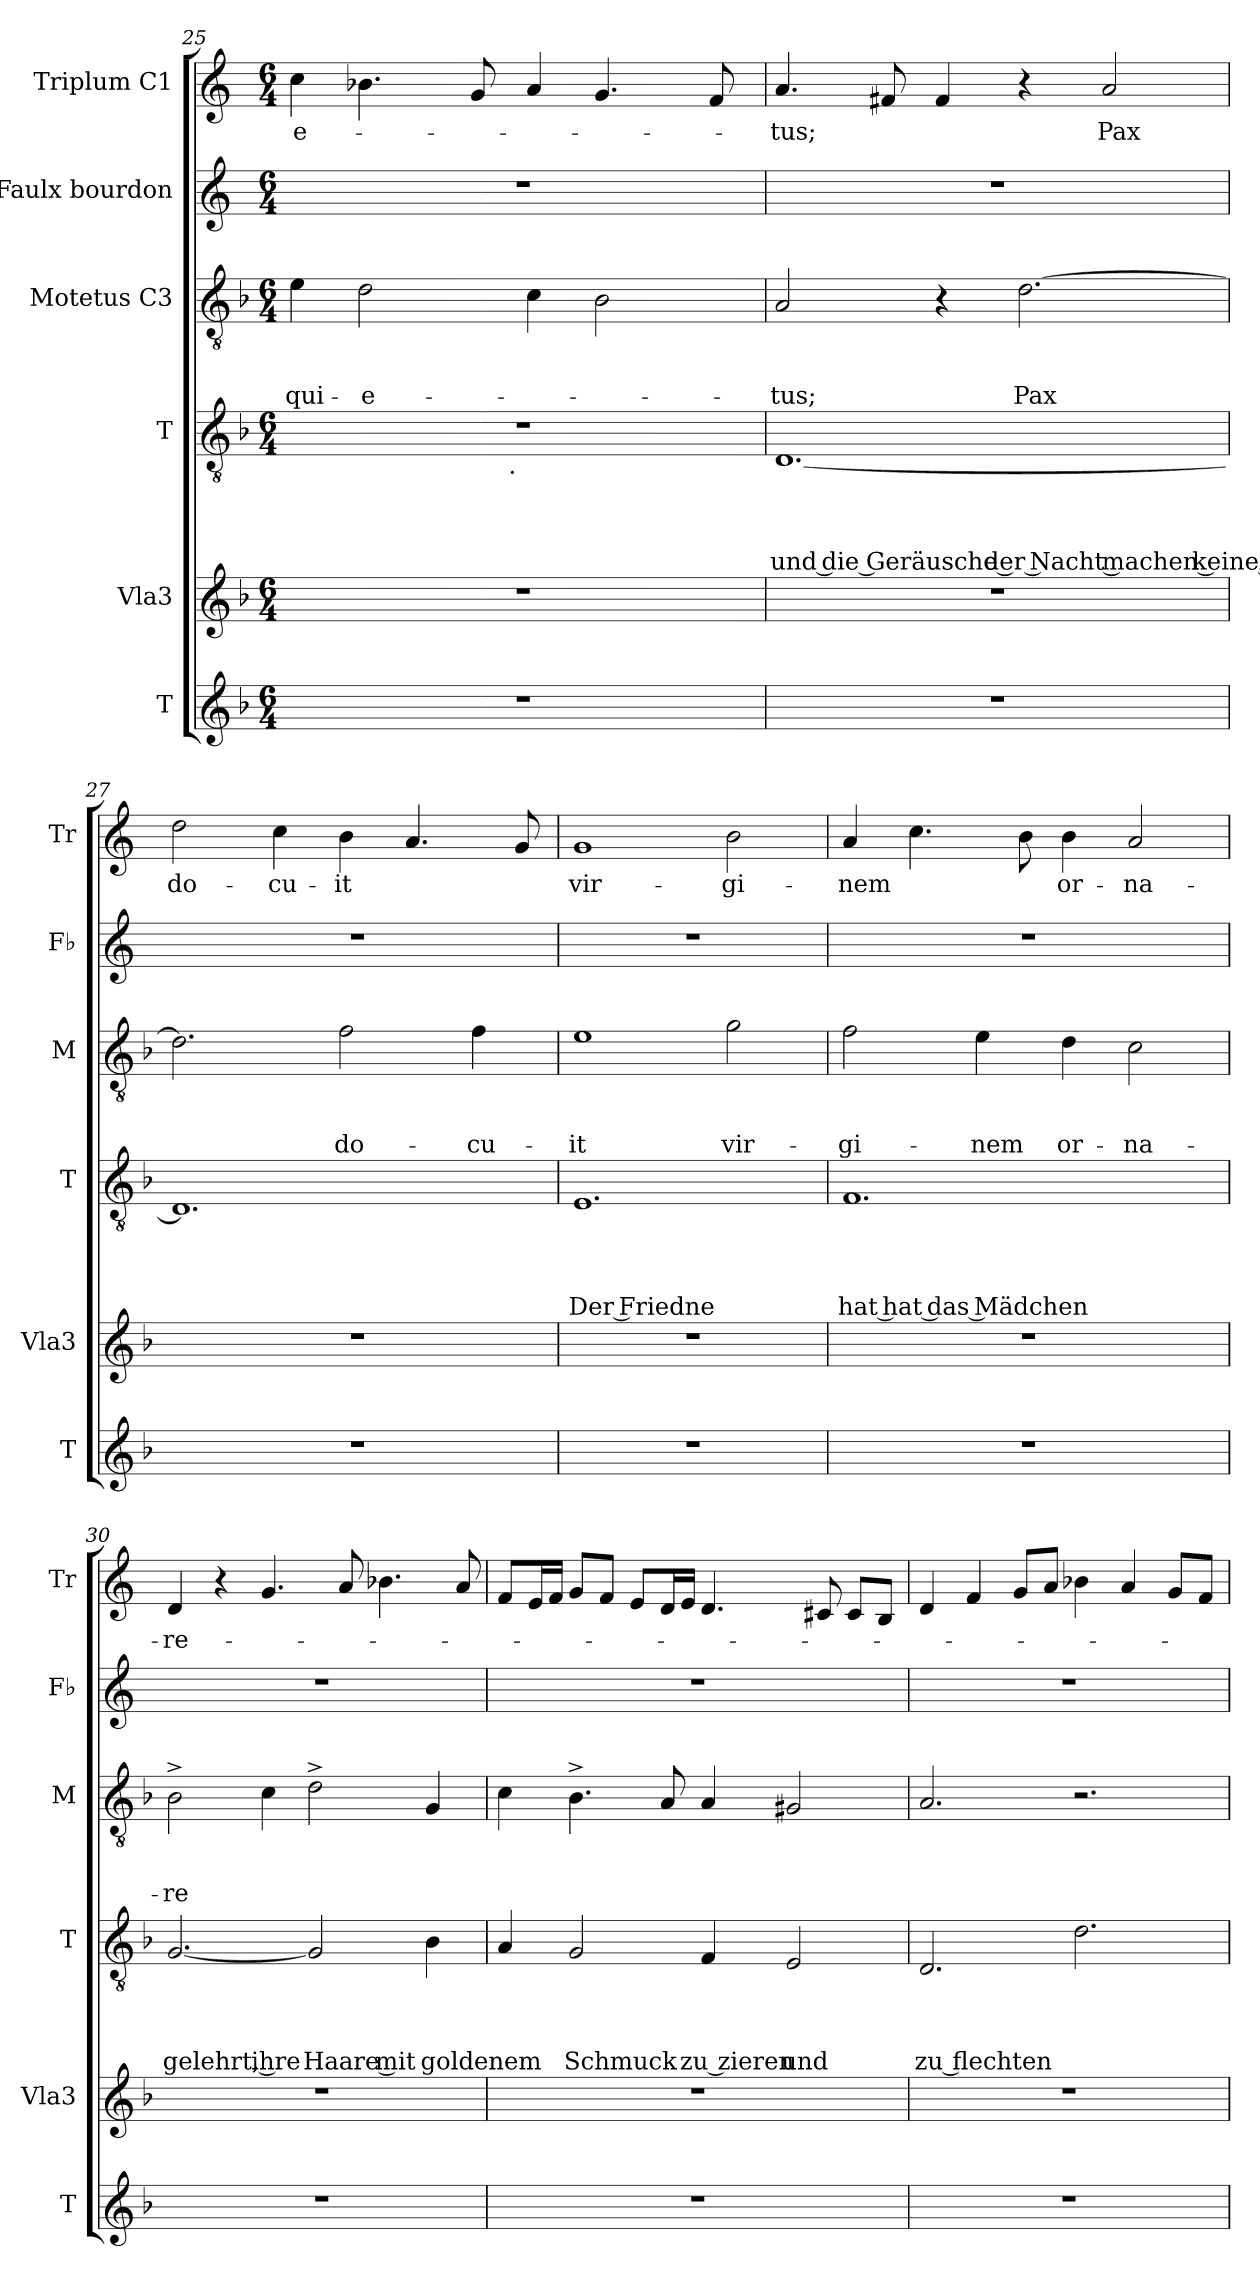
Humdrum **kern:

**kern	**kern	**kern	**text	**text	**text	**text	**kern	**text	**text	**text	**kern	**kern	**text
*part6	*part5	*part4	*part4	*part4	*part4	*part4	*part3	*part3	*part3	*part3	*part2	*part1	*part1
*staff6	*staff5	*staff4	*staff4	*staff4	*staff4	*staff4	*staff3	*staff3	*staff3	*staff3	*staff2	*staff1	*staff1
*I"T	*I"Vla3	*I"T	*	*	*	*	*I"Motetus C3	*	*	*	*I"Faulx bourdon	*I"Triplum C1	*
*I'T	*I'Vla3	*I'T	*	*	*	*	*I'M	*	*	*	*I'Fb	*I'Tr	*
*clefG2	*clefG2	*clefGv2	*	*	*	*	*clefGv2	*	*	*	*clefG2	*clefG2	*
*	*	*	*	*	*	*	*	*	*	*	*ITrd-3c-5	*ITrd-3c-5	*
*k[b-]	*k[b-]	*k[b-]	*	*	*	*	*k[b-]	*	*	*	*k[b-]	*k[b-]	*
*F:	*F:	*F:	*	*	*	*	*F:	*	*	*	*F:	*F:	*
*M6/4	*M6/4	*M6/4	*	*	*	*	*M6/4	*	*	*	*M6/4	*M6/4	*
=25	=25	=25	=25	=25	=25	=25	=25	=25	=25	=25	=25	=25	=25
!	!	!	!	!	!	!	!	!	!	!LO:LY:b	!	!	!LO:LY:b
*	*	*^	*	*	*	*	*	*	*	*	*	*	*
1.r	1.r	1.r	2ryy	.	.	.	.	4e\	.	.	qui-	1.r	4ff\	-e-
!	!	!	!	!	!	!	!	!	!	!	!LO:LY:b	!	!	!
.	.	.	.	.	.	.	.	2d\	.	.	-e-	.	4.ee-X\	.
.	.	.	8..ryy	.	.	.	.	.	.	.	.	.	.	.
.	.	.	.	.	.	.	.	.	.	.	.	.	8cc/	.
!	!	!	!LO:TX:b:t=.	!	!	!	!	!	!	!	!	!	!	!
.	.	.	2ryy	.	.	.	.	.	.	.	.	.	.	.
.	.	.	.	.	.	.	.	4c\	.	.	.	.	4dd/	.
.	.	.	.	.	.	.	.	2B-\	.	.	.	.	4.cc/	.
.	.	.	4ryy	.	.	.	.	.	.	.	.	.	.	.
.	.	.	.	.	.	.	.	.	.	.	.	.	8b-/	.
.	.	.	32ryy	.	.	.	.	.	.	.	.	.	.	.
=26	=26	=26	=26	=26	=26	=26	=26	=26	=26	=26	=26	=26	=26	=26
!	!	!	!	!	!	!	!LO:LY:b:rj	!	!	!	!LO:LY:b	!	!	!LO:LY:b
*	*	*v	*v	*	*	*	*	*	*	*	*	*	*	*
1.r	1.r	[<1.D	.	.	.	und die Geräusche der Nacht machen keine Angst	2A/	.	.	-tus;	1.r	4.dd/	-tus;
.	.	.	.	.	.	.	.	.	.	.	.	8bn/	.
.	.	.	.	.	.	.	4r	.	.	.	.	4b/	.
!	!	!	!	!	!	!	!	!	!	!LO:LY:b	!	!	!
.	.	.	.	.	.	.	[>2.d\	.	.	Pax	.	4r	.
!	!	!	!	!	!	!	!	!	!	!	!	!	!LO:LY:b
.	.	.	.	.	.	.	.	.	.	.	.	2dd/	Pax
=27	=27	=27	=27	=27	=27	=27	=27	=27	=27	=27	=27	=27	=27
!	!	!	!	!	!	!	!	!	!	!	!	!	!LO:LY:b
1.r	1.r	1.D]	.	.	.	.	2.d\]	.	.	.	1.r	2gg\	do-
!	!	!	!	!	!	!	!	!	!	!	!	!	!LO:LY:b
.	.	.	.	.	.	.	.	.	.	.	.	4ff\	-cu-
!	!	!	!	!	!	!	!	!	!	!LO:LY:b	!	!	!LO:LY:b
.	.	.	.	.	.	.	2f\	.	.	do-	.	4ee\	-it
.	.	.	.	.	.	.	.	.	.	.	.	4.dd/	.
!	!	!	!	!	!	!	!	!	!	!LO:LY:b	!	!	!
.	.	.	.	.	.	.	4f\	.	.	-cu-	.	.	.
.	.	.	.	.	.	.	.	.	.	.	.	8cc/	.
!!LO:LB:g=z
=28	=28	=28	=28	=28	=28	=28	=28	=28	=28	=28	=28	=28	=28
!	!	!	!	!	!	!LO:LY:b	!	!	!	!LO:LY:b	!	!	!LO:LY:b
1.r	1.r	1.E	.	.	.	Der Friedne	1e	.	.	-it	1.r	1cc	vir-
!	!	!	!	!	!	!	!	!	!	!LO:LY:b	!	!	!LO:LY:b
.	.	.	.	.	.	.	2g\	.	.	vir-	.	2ee\	-gi-
=29	=29	=29	=29	=29	=29	=29	=29	=29	=29	=29	=29	=29	=29
!	!	!	!	!	!	!LO:LY:b:rj	!	!	!	!LO:LY:b	!	!	!LO:LY:b
1.r	1.r	1.F	.	.	.	hat hat das Mädchen	2f\	.	.	-gi-	1.r	4dd/	-nem
.	.	.	.	.	.	.	.	.	.	.	.	4.ff\	.
!	!	!	!	!	!	!	!	!	!	!LO:LY:b	!	!	!
.	.	.	.	.	.	.	4e\	.	.	-nem	.	.	.
.	.	.	.	.	.	.	.	.	.	.	.	8ee\	.
!	!	!	!	!	!	!	!	!	!	!LO:LY:b	!	!	!LO:LY:b
.	.	.	.	.	.	.	4d\	.	.	or-	.	4ee\	or-
!	!	!	!	!	!	!	!	!	!	!LO:LY:b:rj	!	!	!LO:LY:b:rj
.	.	.	.	.	.	.	2c\	.	.	-na-	.	2dd/	-na-
=30	=30	=30	=30	=30	=30	=30	=30	=30	=30	=30	=30	=30	=30
!	!	!	!	!	!	!LO:LY:b	!	!	!	!LO:LY:b	!	!	!LO:LY:b
1.r	1.r	[<2.G/	.	.	.	gelehrt, ihre	2B-^>\	.	.	-re	1.r	4g/	-re-
.	.	.	.	.	.	.	.	.	.	.	.	4r	.
.	.	.	.	.	.	.	4c\	.	.	.	.	4.cc/	.
!	!	!	!	!	!	!LO:LY:b	!	!	!	!	!	!	!
.	.	2G/]	.	.	.	Haare mit	2d^>\	.	.	.	.	.	.
.	.	.	.	.	.	.	.	.	.	.	.	8dd/	.
.	.	.	.	.	.	.	.	.	.	.	.	4.ee-X\	.
!	!	!	!	!	!	!LO:LY:b	!	!	!	!	!	!	!
.	.	4B-\	.	.	.	goldenem	4G/	.	.	.	.	.	.
.	.	.	.	.	.	.	.	.	.	.	.	8dd/	.
=31	=31	=31	=31	=31	=31	=31	=31	=31	=31	=31	=31	=31	=31
1.r	1.r	4A/	.	.	.	.	4c\	.	.	.	1.r	8b-/L	.
.	.	.	.	.	.	.	.	.	.	.	.	16a/L	.
.	.	.	.	.	.	.	.	.	.	.	.	16b-/JJ	.
!	!	!	!	!	!	!LO:LY:b	!	!	!	!	!	!	!
.	.	2G/	.	.	.	Schmuck	4.B-^>\	.	.	.	.	8cc/L	.
.	.	.	.	.	.	.	.	.	.	.	.	8b-/J	.
.	.	.	.	.	.	.	.	.	.	.	.	8a/L	.
.	.	.	.	.	.	.	8A/	.	.	.	.	16g/L	.
.	.	.	.	.	.	.	.	.	.	.	.	16a/JJ	.
!	!	!	!	!	!	!LO:LY:b:rj	!	!	!	!	!	!	!
.	.	4F/	.	.	.	zu zieren	4A/	.	.	.	.	4.g/	.
!	!	!	!	!	!	!LO:LY:b	!	!	!	!	!	!	!
.	.	2E/	.	.	.	und	2G#X/	.	.	.	.	.	.
.	.	.	.	.	.	.	.	.	.	.	.	8f#X/	.
.	.	.	.	.	.	.	.	.	.	.	.	8f#/L	.
.	.	.	.	.	.	.	.	.	.	.	.	8e/J	.
=32	=32	=32	=32	=32	=32	=32	=32	=32	=32	=32	=32	=32	=32
!	!	!	!	!	!	!LO:LY:b:rj	!	!	!	!	!	!	!
1.r	1.r	2.D/	.	.	.	zu flechten	2.A/	.	.	.	1.r	4g/	.
.	.	.	.	.	.	.	.	.	.	.	.	4b-/	.
.	.	.	.	.	.	.	.	.	.	.	.	8cc/L	.
.	.	.	.	.	.	.	.	.	.	.	.	8dd/J	.
.	.	2.d\	.	.	.	.	2.r	.	.	.	.	4ee-X\	.
.	.	.	.	.	.	.	.	.	.	.	.	4dd/	.
.	.	.	.	.	.	.	.	.	.	.	.	8cc/L	.
.	.	.	.	.	.	.	.	.	.	.	.	8b-/J	.
=	=	=	=	=	=	=	=	=	=	=	=	=	=
*-	*-	*-	*-	*-	*-	*-	*-	*-	*-	*-	*-	*-	*-
